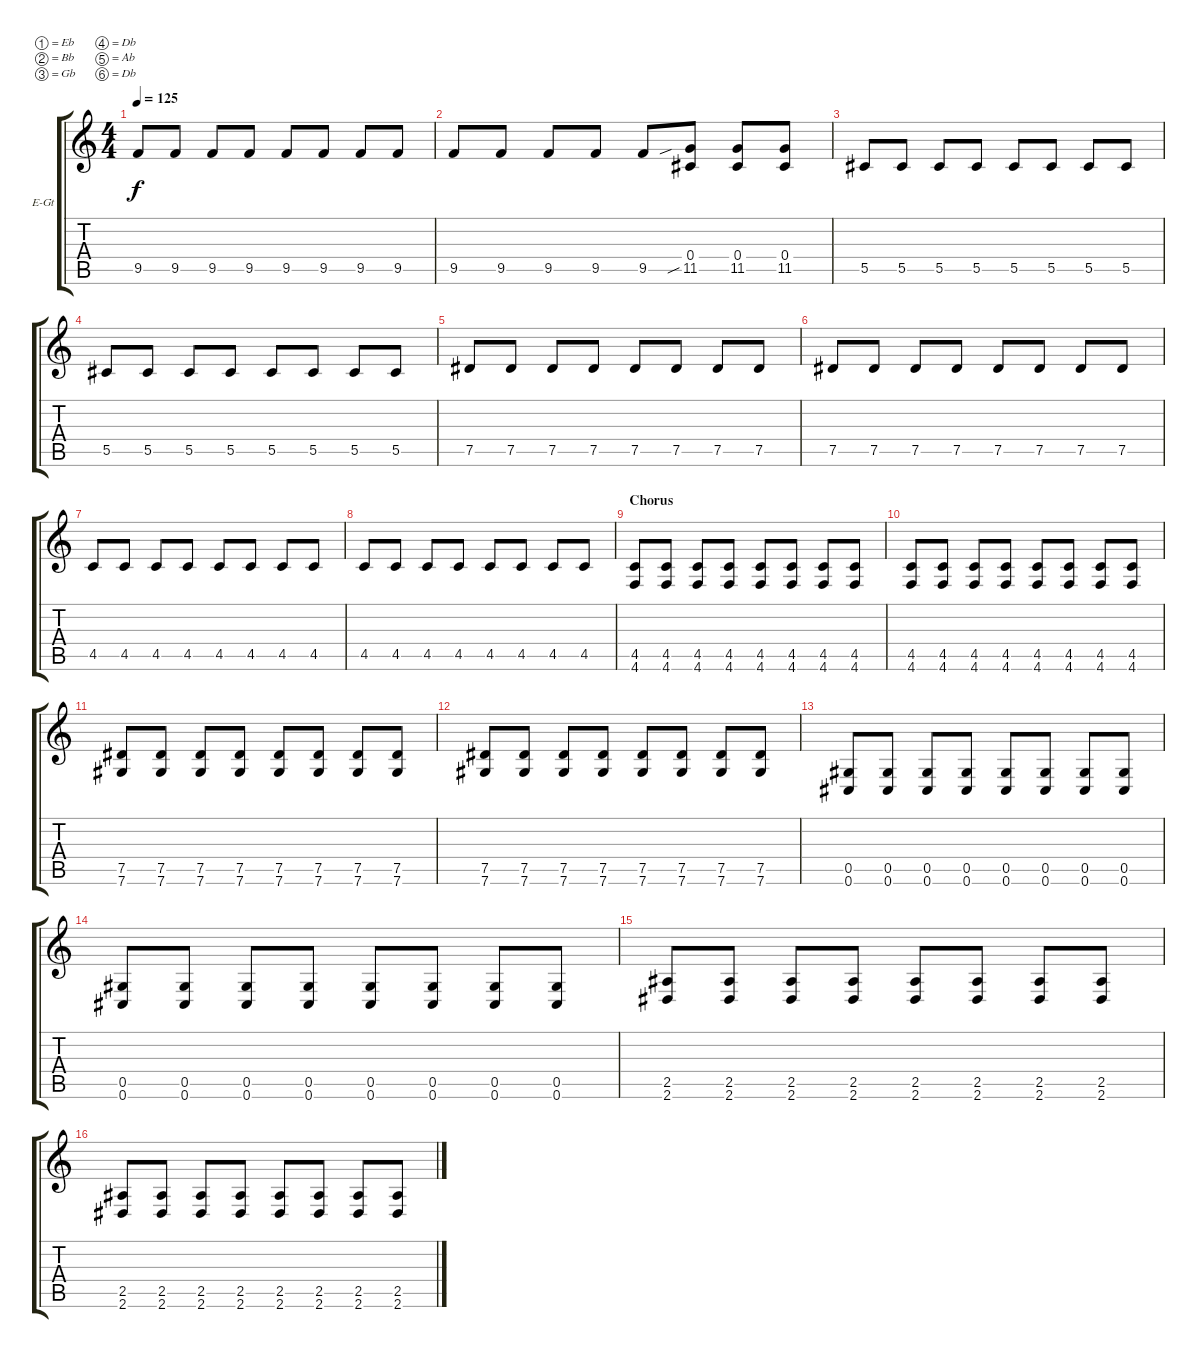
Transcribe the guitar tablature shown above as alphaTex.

\defaultSystemsLayout 4
\bracketExtendMode groupsimilarinstruments
\firstSystemTrackNameOrientation horizontal
\otherSystemsTrackNameOrientation horizontal
\track ("Jack" "E-Gt") {instrument distortionguitar}
\staff {score tabs}
\tuning (Eb4 Bb3 Gb3 Db3 Ab2 Db2)
\ts (4 4)
\tempo 125
\clef g2
\ks c
9.5.8{dy f} 9.5.8 9.5.8 9.5.8 9.5.8 9.5.8 9.5.8 9.5.8 |
9.5.8 9.5.8 9.5.8 9.5.8 9.5.8 (11.5{sib} 0.4).8 (11.5 0.4).8 (11.5 0.4).8 |
5.5.8 5.5.8 5.5.8 5.5.8 5.5.8 5.5.8 5.5.8 5.5.8 |
5.5.8 5.5.8 5.5.8 5.5.8 5.5.8 5.5.8 5.5.8 5.5.8 |
7.5.8 7.5.8 7.5.8 7.5.8 7.5.8 7.5.8 7.5.8 7.5.8 |
7.5.8 7.5.8 7.5.8 7.5.8 7.5.8 7.5.8 7.5.8 7.5.8 |
4.5.8 4.5.8 4.5.8 4.5.8 4.5.8 4.5.8 4.5.8 4.5.8 |
4.5.8 4.5.8 4.5.8 4.5.8 4.5.8 4.5.8 4.5.8 4.5.8 |
\section ("" "Chorus")
(4.5 4.6).8 (4.5 4.6).8 (4.5 4.6).8 (4.5 4.6).8 (4.5 4.6).8 (4.5 4.6).8 (4.5 4.6).8 (4.5 4.6).8 |
(4.5 4.6).8 (4.5 4.6).8 (4.5 4.6).8 (4.5 4.6).8 (4.5 4.6).8 (4.5 4.6).8 (4.5 4.6).8 (4.5 4.6).8 |
(7.5 7.6).8 (7.5 7.6).8 (7.5 7.6).8 (7.5 7.6).8 (7.5 7.6).8 (7.5 7.6).8 (7.5 7.6).8 (7.5 7.6).8 |
(7.5 7.6).8 (7.5 7.6).8 (7.5 7.6).8 (7.5 7.6).8 (7.5 7.6).8 (7.5 7.6).8 (7.5 7.6).8 (7.5 7.6).8 |
(0.5 0.6).8 (0.5 0.6).8 (0.5 0.6).8 (0.5 0.6).8 (0.5 0.6).8 (0.5 0.6).8 (0.5 0.6).8 (0.5 0.6).8 |
(0.5 0.6).8 (0.5 0.6).8 (0.5 0.6).8 (0.5 0.6).8 (0.5 0.6).8 (0.5 0.6).8 (0.5 0.6).8 (0.5 0.6).8 |
(2.5 2.6).8 (2.5 2.6).8 (2.5 2.6).8 (2.5 2.6).8 (2.5 2.6).8 (2.5 2.6).8 (2.5 2.6).8 (2.5 2.6).8 |
(2.5 2.6).8 (2.5 2.6).8 (2.5 2.6).8 (2.5 2.6).8 (2.5 2.6).8 (2.5 2.6).8 (2.5 2.6).8 (2.5 2.6).8
